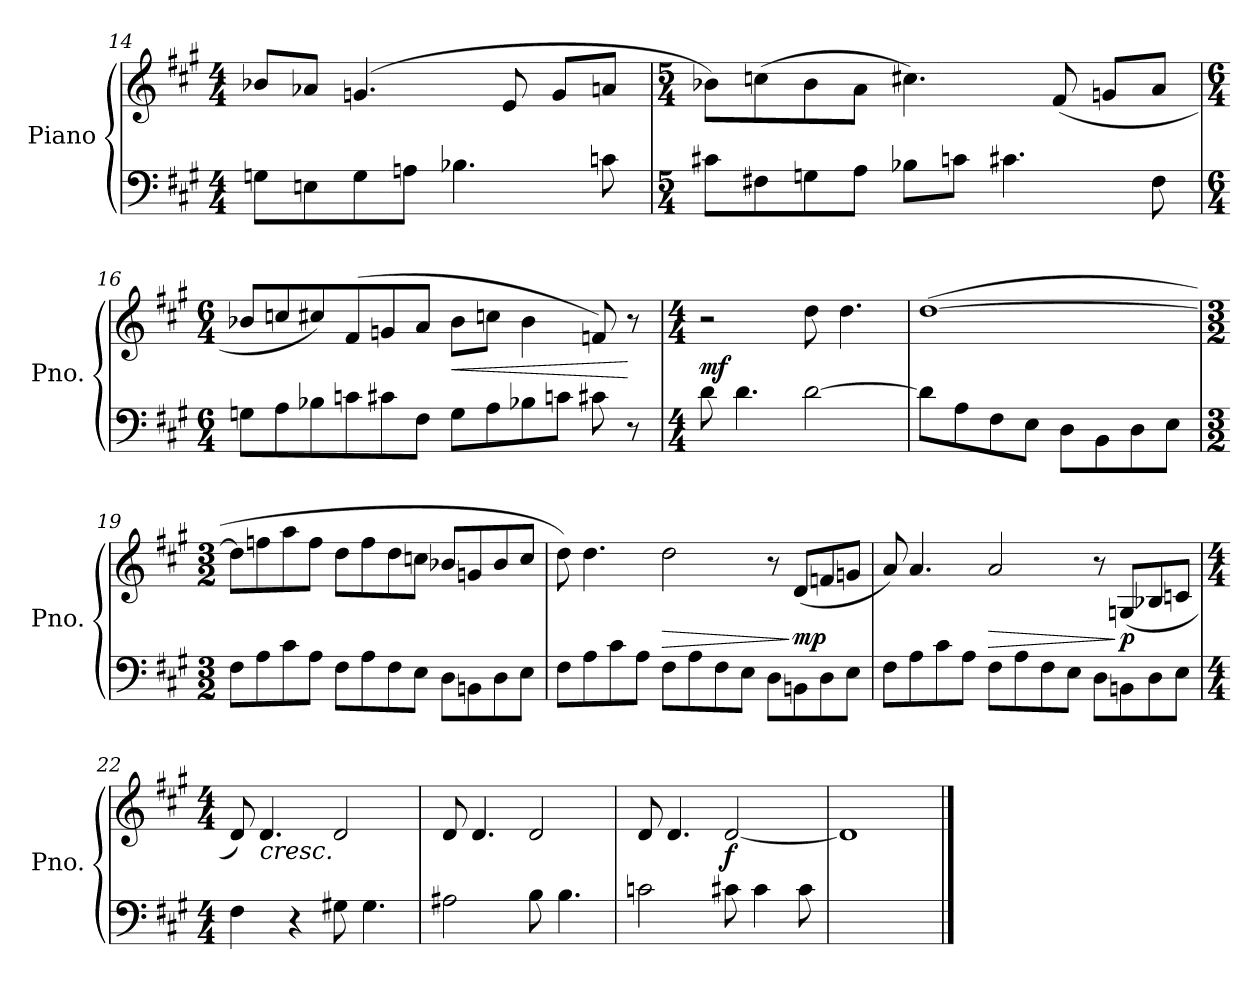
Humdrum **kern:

**kern	**kern	**dynam
*part1	*part1	*part1
*staff2	*staff1	*staff1/2
*I"Piano	*	*
*I'Pno.	*	*
*clefF4	*clefG2	*
*k[f#c#g#]	*k[f#c#g#]	*
*M4/4	*M4/4	*
=14	=14	=14
8Gn\L	8b-X/L	.
8En\	8a-X/J	.
8G\	(>4.gn/	.
8An\J	.	.
4.B-X\	.	.
.	8e/	.
.	8g/L	.
8cn\	8an/J	.
!!LO:PB:g=z
=15	=15	=15
*M5/4	*M5/4	*
8c#X\L	8b-X\L)	.
8F#X\	(>8ccn\	.
8Gn\	8b-\	.
8A\J	8a\J	.
8B-X\L	4.cc#X\)	.
8cn\J	.	.
4.c#X\	.	.
.	(<8f#/	.
.	8gn/L	.
8F#\	8a/J	.
=16	=16	=16
*M6/4	*M6/4	*
8Gn\L	8b-X/L	.
8A\	8ccn/	.
8B-X\	8cc#X/)	.
8cn\	(<8f#/	.
8c#X\	8gn/	.
8F#\J	8a/J	.
!	!	!LO:HP:b
8G\L	8b-\L	<
8A\	8ccn\J	.
8B-X\	4b-\	.
8cn\J	.	.
8c#X\	8fn/)	.
8r	8r	[
!!LO:LB:g=z
=17	=17	=17
*M4/4	*M4/4	*
!	!	!LO:DY:a=2
8d\	2r	mf
4.d\	.	.
[2d\	8dd\	.
.	4.dd\	.
=18	=18	=18
8d\L]	(>[1dd	.
8A\	.	.
8F#\	.	.
8E\J	.	.
8D\L	.	.
8BB\	.	.
8D\	.	.
8E\J	.	.
=19	=19	=19
*M3/2	*M3/2	*
8F#\L	8dd\L]	.
8A\	8ffn\	.
8c#\	8aa\	.
8A\J	8ff\J	.
8F#\L	8dd\L	.
8A\	8ff\	.
8F#\	8dd\	.
8E\J	8ccn\J	.
8D\L	8b-X/L	.
8BBn\	8gn/	.
8D\	8b-/	.
8E\J	8cc/J	.
=20	=20	=20
8F#\L	8dd\)	.
8A\	4.dd\	.
8c#\	.	.
8A\J	.	.
!	!	!LO:HP:b
8F#\L	2dd\	>
8A\	.	.
8F#\	.	.
8E\J	.	.
8D\L	8r	.
!	!	!LO:DY:n=1:b
8BBn\	(<8d/L	] mp
8D\	8fn/	.
8E\J	8gn/J	.
!!LO:LB:g=z
=21	=21	=21
8F#\L	8a/)	.
8A\	4.a/	.
8c#\	.	.
8A\J	.	.
!	!	!LO:HP:b
8F#\L	2a/	>
8A\	.	.
8F#\	.	.
8E\J	.	.
8D\L	8r	.
!	!	!LO:DY:n=1:b
8BBn\	(<8Gn/L	] p
8D\	8B-X/	.
8E\J	8cn/J	.
=22	=22	=22
*M4/4	*M4/4	*
4F#\	8d/)	.
!	!LO:TX:b:i:t=cresc.	!
.	4.d/	.
4r	.	.
8G#X\	2d/	.
4.G#\	.	.
=23	=23	=23
2A#X\	8d/	.
.	4.d/	.
8B\	2d/	.
4.B\	.	.
=24	=24	=24
2cn\	8d/	.
.	4.d/	.
!	!	!LO:DY:b
8c#X\	[2d/	f
4c#\	.	.
(<8c#\	.	.
=25	=25	=25
1ryy	1d])	.
==	==	==
*-	*-	*-
